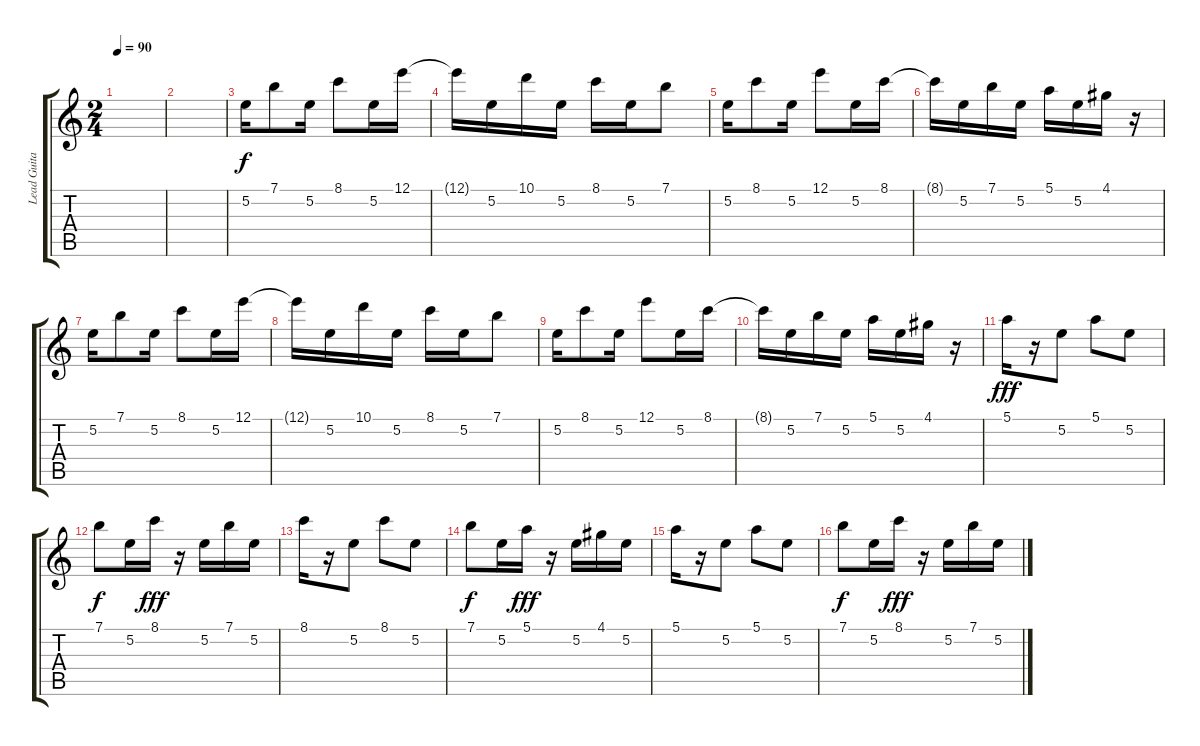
\track ("Lead Guitar" "Lead Guita") {instrument acousticguitarsteel}
\staff {score tabs}
\tuning (E4 B3 G3 D3 A2 E2) {hide}
\ts (2 4)
\tempo 90
\clef g2
\ks c
|
|
5.2.16{dy f} 7.1.8 5.2.16 8.1.8 5.2.16 12.1.16 |
12.1{t}.16 5.2.16 10.1.16 5.2.16 8.1.16 5.2.16 7.1.8 |
5.2.16 8.1.8 5.2.16 12.1.8 5.2.16 8.1.16 |
8.1{t}.16 5.2.16 7.1.16 5.2.16 5.1.16 5.2.16 4.1.16 r.16 |
5.2.16 7.1.8 5.2.16 8.1.8 5.2.16 12.1.16 |
12.1{t}.16 5.2.16 10.1.16 5.2.16 8.1.16 5.2.16 7.1.8 |
5.2.16 8.1.8 5.2.16 12.1.8 5.2.16 8.1.16 |
8.1{t}.16 5.2.16 7.1.16 5.2.16 5.1.16 5.2.16 4.1.16 r.16 |
5.1.16{dy fff} r.16 5.2.8 5.1.8 5.2.8 |
7.1.8{dy f} 5.2.16 8.1.16{dy fff} r.16 5.2.16 7.1.16 5.2.16 |
8.1.16 r.16 5.2.8 8.1.8 5.2.8 |
7.1.8{dy f} 5.2.16 5.1.16{dy fff} r.16 5.2.16 4.1.16 5.2.16 |
5.1.16 r.16 5.2.8 5.1.8 5.2.8 |
7.1.8{dy f} 5.2.16 8.1.16{dy fff} r.16 5.2.16 7.1.16 5.2.16
